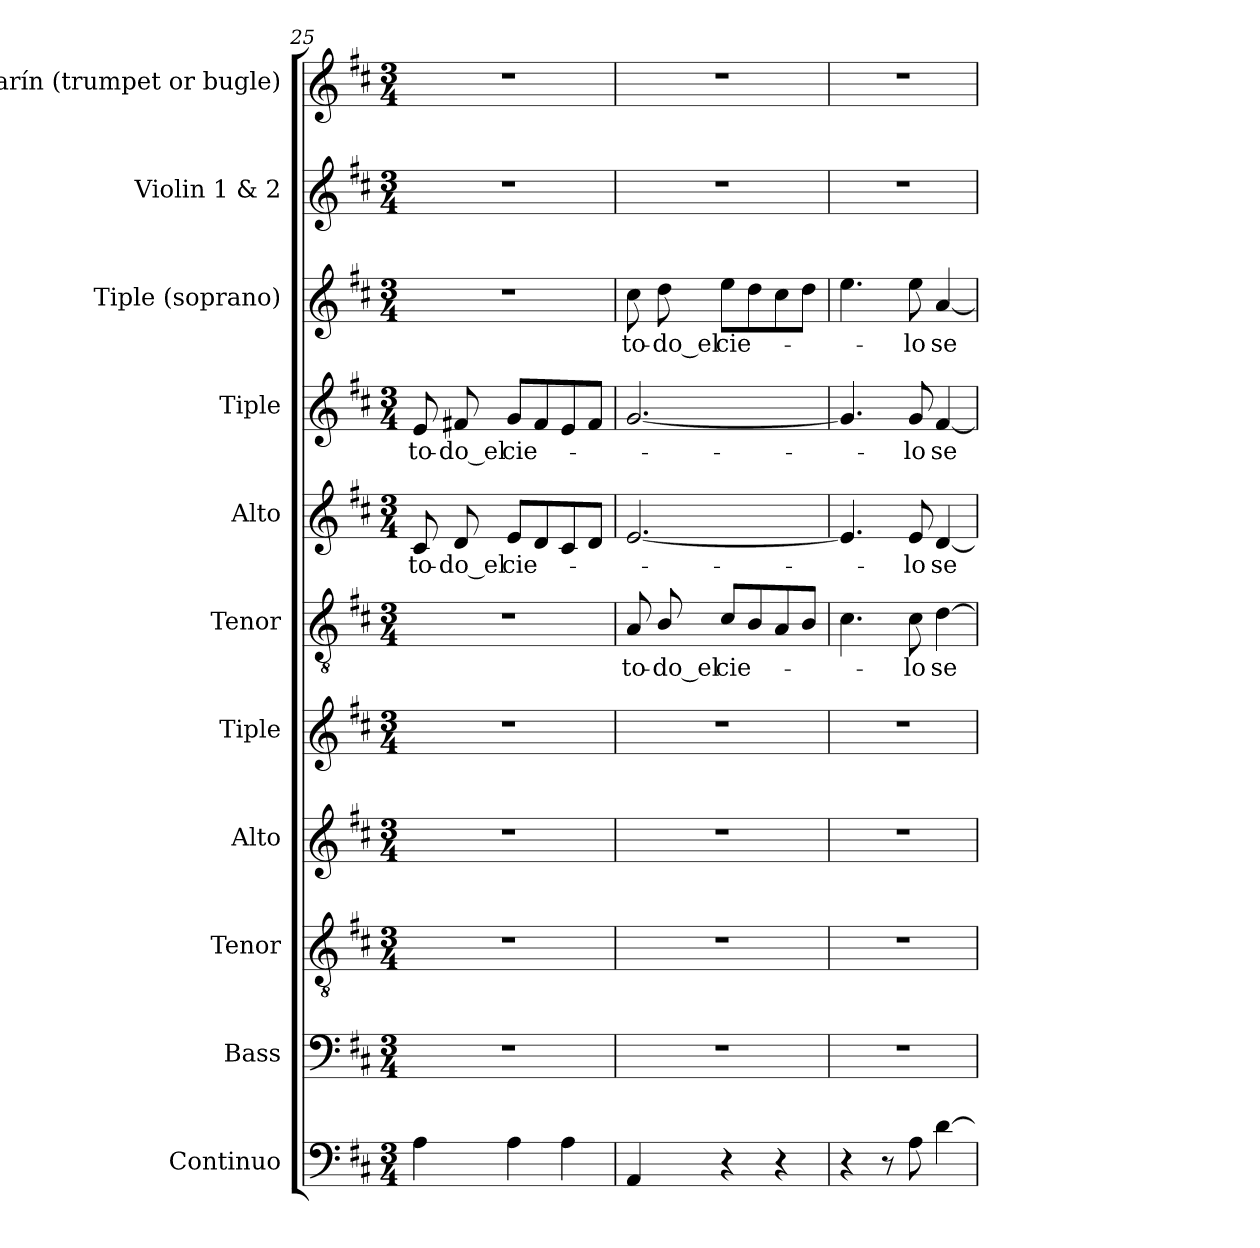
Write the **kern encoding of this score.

**kern	**kern	**kern	**kern	**kern	**kern	**text	**kern	**text	**kern	**text	**kern	**text	**kern	**kern
*part11	*part10	*part9	*part8	*part7	*part6	*part6	*part5	*part5	*part4	*part4	*part3	*part3	*part2	*part1
*staff11	*staff10	*staff9	*staff8	*staff7	*staff6	*staff6	*staff5	*staff5	*staff4	*staff4	*staff3	*staff3	*staff2	*staff1
*I"Continuo	*I"Bass	*I"Tenor	*I"Alto	*I"Tiple	*I"Tenor	*	*I"Alto	*	*I"Tiple	*	*I"Tiple (soprano)	*	*I"Violin 1  & 2	*I"Clarín (trumpet or bugle)
*I'Cont.	*I'B.	*I'T.	*I'A.	*	*I'T.	*	*I'A.	*	*	*	*I'S.	*	*	*I'Tr.
!!LO:LB:g=z
*clefF4	*clefF4	*clefGv2	*clefG2	*clefG2	*clefGv2	*	*clefG2	*	*clefG2	*	*clefG2	*	*clefG2	*clefG2
*	*	*ITrd7c12	*	*	*ITrd7c12	*	*	*	*	*	*	*	*	*
*k[f#c#]	*k[f#c#]	*k[f#c#]	*k[f#c#]	*k[f#c#]	*k[f#c#]	*	*k[f#c#]	*	*k[f#c#]	*	*k[f#c#]	*	*k[f#c#]	*k[f#c#]
*D:	*D:	*D:	*D:	*D:	*D:	*	*D:	*	*D:	*	*D:	*	*D:	*D:
*M3/4	*M3/4	*M3/4	*M3/4	*M3/4	*M3/4	*	*M3/4	*	*M3/4	*	*M3/4	*	*M3/4	*M3/4
=25	=25	=25	=25	=25	=25	=25	=25	=25	=25	=25	=25	=25	=25	=25
!	!LO:N:vis=1	!LO:N:vis=1	!LO:N:vis=1	!LO:N:vis=1	!LO:N:vis=1	!	!	!	!	!	!	!	!	!
!	!	!	!	!	!	!	!	!LO:LY:b:color=#000000	!	!	!	!	!	!
!	!	!	!	!	!	!	!	!	!	!LO:LY:b:color=#000000	!LO:N:vis=1	!	!LO:N:vis=1	!LO:N:vis=1
4Ai\	2.r	2.r	2.r	2.r	2.r	.	8c#i/	to-	8ei/	to-	2.r	.	2.r	2.r
!	!	!	!	!	!	!	!	!LO:LY:b:color=#000000	!	!	!	!	!	!
!	!	!	!	!	!	!	!	!	!	!LO:LY:b:color=#000000	!	!	!	!
.	.	.	.	.	.	.	8di/	-do_el	8f#Xi/	-do_el	.	.	.	.
!	!	!	!	!	!	!	!	!LO:LY:b:color=#000000	!	!	!	!	!	!
!	!	!	!	!	!	!	!	!	!	!LO:LY:b:color=#000000	!	!	!	!
4Ai\	.	.	.	.	.	.	8ei/L	cie-	8gi/L	cie-	.	.	.	.
.	.	.	.	.	.	.	8di/	.	8f#i/	.	.	.	.	.
4Ai\	.	.	.	.	.	.	8c#i/	.	8ei/	.	.	.	.	.
.	.	.	.	.	.	.	8di/J	.	8f#i/J	.	.	.	.	.
=26	=26	=26	=26	=26	=26	=26	=26	=26	=26	=26	=26	=26	=26	=26
!	!LO:N:vis=1	!LO:N:vis=1	!LO:N:vis=1	!LO:N:vis=1	!	!	!	!	!	!	!	!	!	!
!	!	!	!	!	!	!LO:LY:b:color=#000000	!	!	!	!	!	!	!	!
!	!	!	!	!	!	!	!	!	!	!	!	!LO:LY:b:color=#000000	!LO:N:vis=1	!LO:N:vis=1
4AAi/	2.r	2.r	2.r	2.r	8AAi/	to-	[2.ei/	.	[2.gi/	.	8cc#i\	to-	2.r	2.r
!	!	!	!	!	!	!LO:LY:b:color=#000000	!	!	!	!	!	!	!	!
!	!	!	!	!	!	!	!	!	!	!	!	!LO:LY:b:color=#000000	!	!
.	.	.	.	.	8BBi/	-do_el	.	.	.	.	8ddi\	-do_el	.	.
!	!	!	!	!	!	!LO:LY:b:color=#000000	!	!	!	!	!	!	!	!
!	!	!	!	!	!	!	!	!	!	!	!	!LO:LY:b:color=#000000	!	!
4r	.	.	.	.	8C#i/L	cie-	.	.	.	.	8eei\L	cie-	.	.
.	.	.	.	.	8BBi/	.	.	.	.	.	8ddi\	.	.	.
4r	.	.	.	.	8AAi/	.	.	.	.	.	8cc#i\	.	.	.
.	.	.	.	.	8BBi/J	.	.	.	.	.	8ddi\J	.	.	.
=27	=27	=27	=27	=27	=27	=27	=27	=27	=27	=27	=27	=27	=27	=27
!	!LO:N:vis=1	!LO:N:vis=1	!LO:N:vis=1	!LO:N:vis=1	!	!	!	!	!	!	!	!	!LO:N:vis=1	!LO:N:vis=1
4r	2.r	2.r	2.r	2.r	4.C#i\	.	4.ei/]	.	4.gi/]	.	4.eei\	.	2.r	2.r
8r	.	.	.	.	.	.	.	.	.	.	.	.	.	.
!	!	!	!	!	!	!LO:LY:b:color=#000000	!	!	!	!	!	!	!	!
!	!	!	!	!	!	!	!	!LO:LY:b:color=#000000	!	!	!	!	!	!
!	!	!	!	!	!	!	!	!	!	!LO:LY:b:color=#000000	!	!	!	!
!	!	!	!	!	!	!	!	!	!	!	!	!LO:LY:b:color=#000000	!	!
8Ai\	.	.	.	.	8C#i\	-lo	8ei/	-lo	8gi/	-lo	8eei\	-lo	.	.
!	!	!	!	!	!	!LO:LY:b:color=#000000	!	!	!	!	!	!	!	!
!	!	!	!	!	!	!	!	!LO:LY:b:color=#000000	!	!	!	!	!	!
!	!	!	!	!	!	!	!	!	!	!LO:LY:b:color=#000000	!	!	!	!
!	!	!	!	!	!	!	!	!	!	!	!	!LO:LY:b:color=#000000	!	!
[4di\	.	.	.	.	[4Di\	se	[4di/	se	[4f#i/	se	[4ai/	se	.	.
=	=	=	=	=	=	=	=	=	=	=	=	=	=	=
*-	*-	*-	*-	*-	*-	*-	*-	*-	*-	*-	*-	*-	*-	*-
